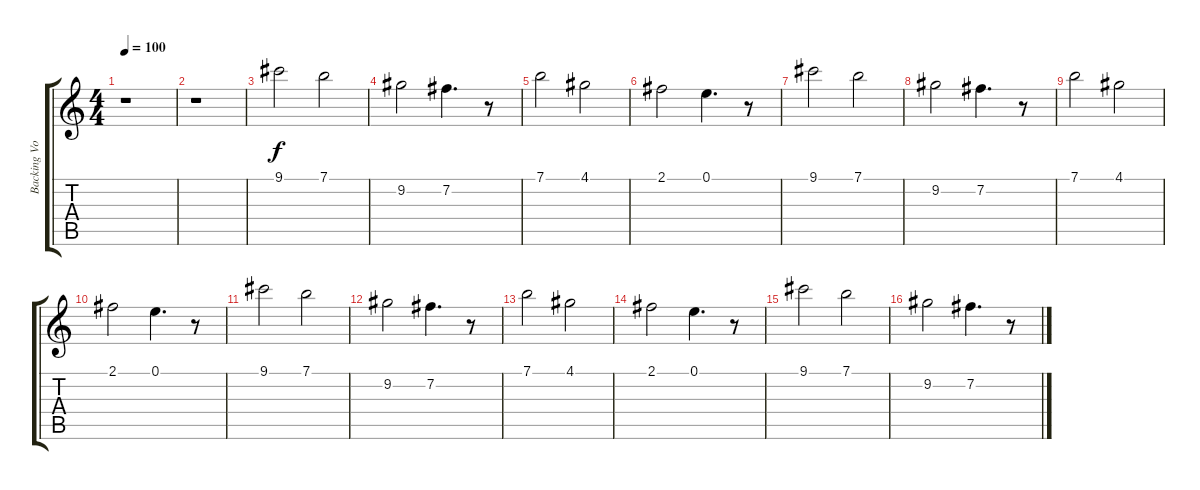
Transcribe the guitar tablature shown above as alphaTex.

\track ("Backing Vox" "Backing Vo") {instrument acousticguitarsteel}
\staff {score tabs}
\tuning (E4 B3 G3 D3 A2 E2) {hide}
\ts (4 4)
\tempo 100
\clef g2
\ks c
r.1{dy f} |
r.1 |
9.1.2{volume 14} 7.1.2 |
9.2.2 7.2.4{d} r.8 |
7.1.2 4.1.2 |
2.1.2 0.1.4{d} r.8 |
9.1.2 7.1.2 |
9.2.2 7.2.4{d} r.8 |
7.1.2 4.1.2 |
2.1.2 0.1.4{d} r.8 |
9.1.2 7.1.2 |
9.2.2 7.2.4{d} r.8 |
7.1.2 4.1.2 |
2.1.2 0.1.4{d} r.8 |
9.1.2 7.1.2 |
9.2.2 7.2.4{d} r.8
